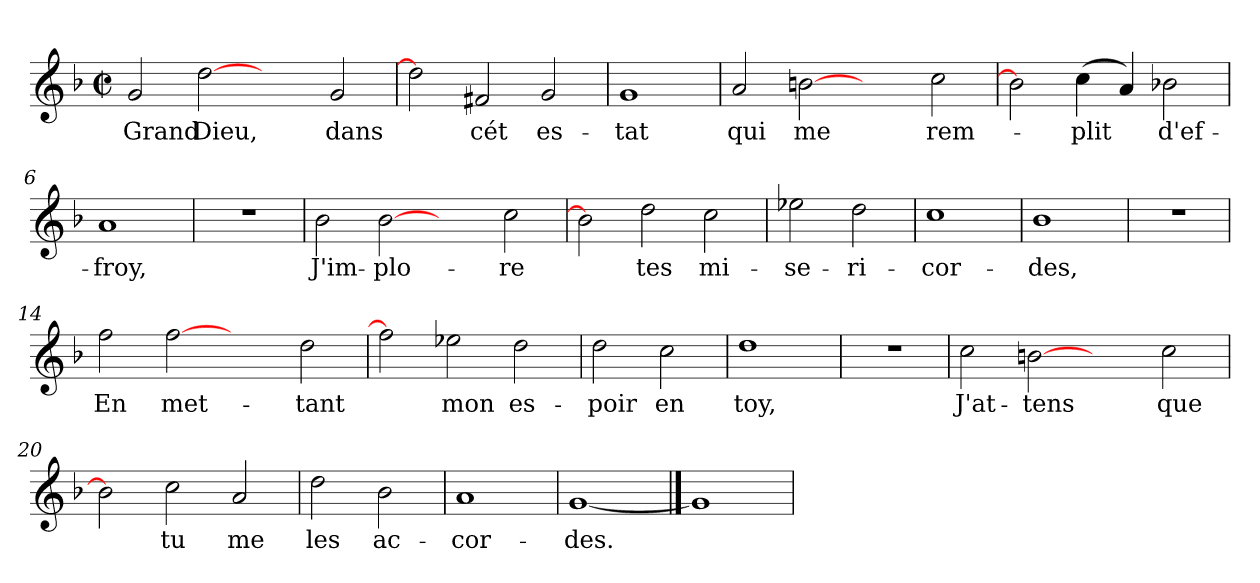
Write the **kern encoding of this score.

**kern	**text
*part1	*part1
*staff1	*staff1
*clefG2	*
*k[b-]	*
*F:	*
*M2/2	*
*met(c|)	*
=1	=1
2g/	Grand
[2dd	Dieu,
2ryy	.
2g/	dans
=2	=2
2dd]	.
2f#X/	cét
2g/	es-
=3	=3
1g	-tat
=4	=4
2a/	qui
[2bn	me
2ryy	.
2cc\	rem-
=5	=5
2b]	.
(>4cc\	-plit
4a/)	.
2b-\	d'ef-
!!LO:LB:g=z
=6	=6
1a	-froy,
=7	=7
1r	.
=8	=8
2b-\	J'im-
[2b-	-plo-
2ryy	.
2cc\	-re
=9	=9
2b-]	.
2dd\	tes
2cc\	mi-
=10	=10
2ee-X\	-se-
2dd\	-ri-
=11	=11
1cc	-cor-
=12	=12
1b-	-des,
!!LO:LB:g=z
=13	=13
1r	.
=14	=14
2ff\	En
[2ff	met-
2ryy	.
2dd\	-tant
=15	=15
2ff]	.
2ee-X\	mon
2dd\	es-
=16	=16
2dd\	-poir
2cc\	en
=17	=17
1dd	toy,
=18	=18
1r	.
!!LO:LB:g=z
=19	=19
2cc\	J'at-
[2bn	-tens
2ryy	.
2cc\	que
=20	=20
2b]	.
2cc\	tu
2a/	me
=21	=21
2dd\	les
2b-\	ac-
=22	=22
1a	-cor-
=23	=23
[1g	-des.
==24	==24
1g]	.
=	=
*-	*-
